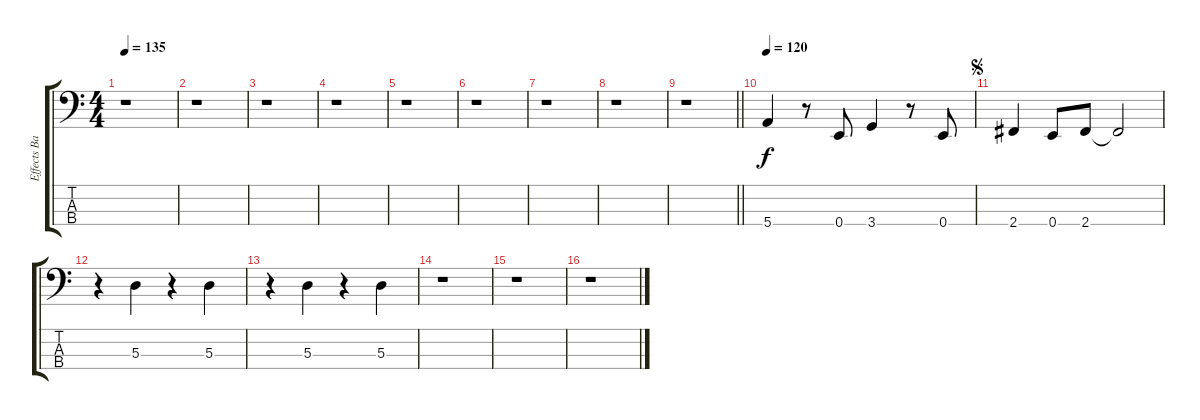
\track ("Effects Bass- Mudoc Nicalls" "Effects Ba") {instrument synthbass2}
\staff {score tabs}
\tuning (G2 D2 A1 E1) {hide}
\ts (4 4)
\tempo 135
\clef f4
\ks c
r.1{dy f instrument synthbass2} |
r.1 |
r.1 |
r.1 |
r.1 |
r.1 |
r.1 |
r.1 |
\barLineRight lightlight
r.1 |
\tempo 120
5.4.4 r.8 0.4.8 3.4.4 r.8 0.4.8 |
\jump segno
2.4.4 0.4.8 2.4.8 2.4{t}.2 |
r.4 5.3.4 r.4 5.3.4 |
r.4 5.3.4 r.4 5.3.4 |
r.1 |
r.1 |
r.1
